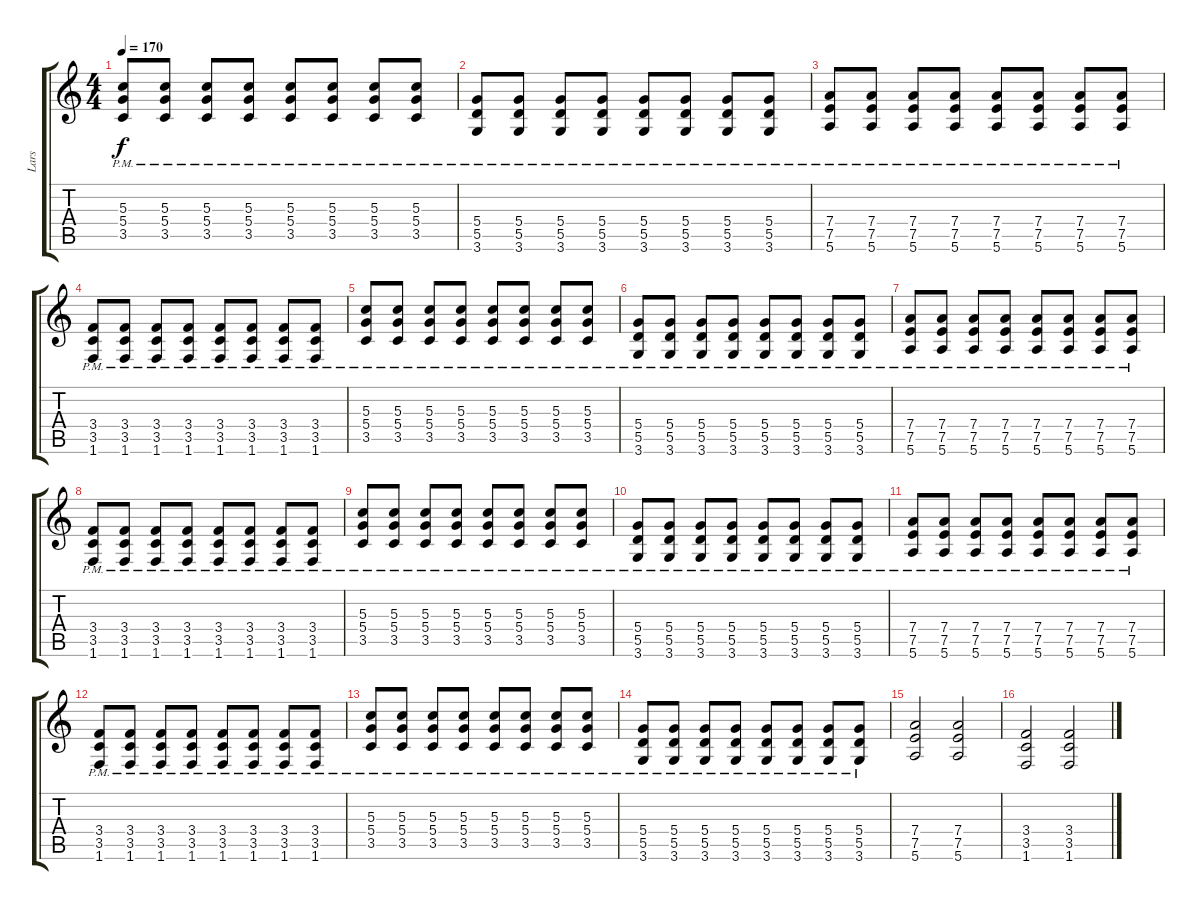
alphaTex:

\track ("Lars" "Lars") {instrument overdrivenguitar}
\staff {score tabs}
\tuning (E4 B3 G3 D3 A2 E2) {hide}
\ts (4 4)
\tempo 170
\clef g2
\ks c
(5.3{pm} 5.4{pm} 3.5{pm}).8{dy f} (5.3{pm} 5.4{pm} 3.5{pm}).8 (5.3{pm} 5.4{pm} 3.5{pm}).8 (5.3{pm} 5.4{pm} 3.5{pm}).8 (5.3{pm} 5.4{pm} 3.5{pm}).8 (5.3{pm} 5.4{pm} 3.5{pm}).8 (5.3{pm} 5.4{pm} 3.5{pm}).8 (5.3{pm} 5.4{pm} 3.5{pm}).8 |
(5.4{pm} 5.5{pm} 3.6{pm}).8 (5.4{pm} 5.5{pm} 3.6{pm}).8 (5.4{pm} 5.5{pm} 3.6{pm}).8 (5.4{pm} 5.5{pm} 3.6{pm}).8 (5.4{pm} 5.5{pm} 3.6{pm}).8 (5.4{pm} 5.5{pm} 3.6{pm}).8 (5.4{pm} 5.5{pm} 3.6{pm}).8 (5.4{pm} 5.5{pm} 3.6{pm}).8 |
(7.4{pm} 7.5{pm} 5.6{pm}).8 (7.4{pm} 7.5{pm} 5.6{pm}).8 (7.4{pm} 7.5{pm} 5.6{pm}).8 (7.4{pm} 7.5{pm} 5.6{pm}).8 (7.4{pm} 7.5{pm} 5.6{pm}).8 (7.4{pm} 7.5{pm} 5.6{pm}).8 (7.4{pm} 7.5{pm} 5.6{pm}).8 (7.4{pm} 7.5{pm} 5.6{pm}).8 |
(3.4{pm} 3.5{pm} 1.6{pm}).8 (3.4{pm} 3.5{pm} 1.6{pm}).8 (3.4{pm} 3.5{pm} 1.6{pm}).8 (3.4{pm} 3.5{pm} 1.6{pm}).8 (3.4{pm} 3.5{pm} 1.6{pm}).8 (3.4{pm} 3.5{pm} 1.6{pm}).8 (3.4{pm} 3.5{pm} 1.6{pm}).8 (3.4{pm} 3.5{pm} 1.6{pm}).8 |
(5.3{pm} 5.4{pm} 3.5{pm}).8 (5.3{pm} 5.4{pm} 3.5{pm}).8 (5.3{pm} 5.4{pm} 3.5{pm}).8 (5.3{pm} 5.4{pm} 3.5{pm}).8 (5.3{pm} 5.4{pm} 3.5{pm}).8 (5.3{pm} 5.4{pm} 3.5{pm}).8 (5.3{pm} 5.4{pm} 3.5{pm}).8 (5.3{pm} 5.4{pm} 3.5{pm}).8 |
(5.4{pm} 5.5{pm} 3.6{pm}).8 (5.4{pm} 5.5{pm} 3.6{pm}).8 (5.4{pm} 5.5{pm} 3.6{pm}).8 (5.4{pm} 5.5{pm} 3.6{pm}).8 (5.4{pm} 5.5{pm} 3.6{pm}).8 (5.4{pm} 5.5{pm} 3.6{pm}).8 (5.4{pm} 5.5{pm} 3.6{pm}).8 (5.4{pm} 5.5{pm} 3.6{pm}).8 |
(7.4{pm} 7.5{pm} 5.6{pm}).8 (7.4{pm} 7.5{pm} 5.6{pm}).8 (7.4{pm} 7.5{pm} 5.6{pm}).8 (7.4{pm} 7.5{pm} 5.6{pm}).8 (7.4{pm} 7.5{pm} 5.6{pm}).8 (7.4{pm} 7.5{pm} 5.6{pm}).8 (7.4{pm} 7.5{pm} 5.6{pm}).8 (7.4{pm} 7.5{pm} 5.6{pm}).8 |
(3.4{pm} 3.5{pm} 1.6{pm}).8 (3.4{pm} 3.5{pm} 1.6{pm}).8 (3.4{pm} 3.5{pm} 1.6{pm}).8 (3.4{pm} 3.5{pm} 1.6{pm}).8 (3.4{pm} 3.5{pm} 1.6{pm}).8 (3.4{pm} 3.5{pm} 1.6{pm}).8 (3.4{pm} 3.5{pm} 1.6{pm}).8 (3.4{pm} 3.5{pm} 1.6{pm}).8 |
(5.3{pm} 5.4{pm} 3.5{pm}).8 (5.3{pm} 5.4{pm} 3.5{pm}).8 (5.3{pm} 5.4{pm} 3.5{pm}).8 (5.3{pm} 5.4{pm} 3.5{pm}).8 (5.3{pm} 5.4{pm} 3.5{pm}).8 (5.3{pm} 5.4{pm} 3.5{pm}).8 (5.3{pm} 5.4{pm} 3.5{pm}).8 (5.3{pm} 5.4{pm} 3.5{pm}).8 |
(5.4{pm} 5.5{pm} 3.6{pm}).8 (5.4{pm} 5.5{pm} 3.6{pm}).8 (5.4{pm} 5.5{pm} 3.6{pm}).8 (5.4{pm} 5.5{pm} 3.6{pm}).8 (5.4{pm} 5.5{pm} 3.6{pm}).8 (5.4{pm} 5.5{pm} 3.6{pm}).8 (5.4{pm} 5.5{pm} 3.6{pm}).8 (5.4{pm} 5.5{pm} 3.6{pm}).8 |
(7.4{pm} 7.5{pm} 5.6{pm}).8 (7.4{pm} 7.5{pm} 5.6{pm}).8 (7.4{pm} 7.5{pm} 5.6{pm}).8 (7.4{pm} 7.5{pm} 5.6{pm}).8 (7.4{pm} 7.5{pm} 5.6{pm}).8 (7.4{pm} 7.5{pm} 5.6{pm}).8 (7.4{pm} 7.5{pm} 5.6{pm}).8 (7.4{pm} 7.5{pm} 5.6{pm}).8 |
(3.4{pm} 3.5{pm} 1.6{pm}).8 (3.4{pm} 3.5{pm} 1.6{pm}).8 (3.4{pm} 3.5{pm} 1.6{pm}).8 (3.4{pm} 3.5{pm} 1.6{pm}).8 (3.4{pm} 3.5{pm} 1.6{pm}).8 (3.4{pm} 3.5{pm} 1.6{pm}).8 (3.4{pm} 3.5{pm} 1.6{pm}).8 (3.4{pm} 3.5{pm} 1.6{pm}).8 |
(5.3{pm} 5.4{pm} 3.5{pm}).8 (5.3{pm} 5.4{pm} 3.5{pm}).8 (5.3{pm} 5.4{pm} 3.5{pm}).8 (5.3{pm} 5.4{pm} 3.5{pm}).8 (5.3{pm} 5.4{pm} 3.5{pm}).8 (5.3{pm} 5.4{pm} 3.5{pm}).8 (5.3{pm} 5.4{pm} 3.5{pm}).8 (5.3{pm} 5.4{pm} 3.5{pm}).8 |
(5.4{pm} 5.5{pm} 3.6{pm}).8 (5.4{pm} 5.5{pm} 3.6{pm}).8 (5.4{pm} 5.5{pm} 3.6{pm}).8 (5.4{pm} 5.5{pm} 3.6{pm}).8 (5.4{pm} 5.5{pm} 3.6{pm}).8 (5.4{pm} 5.5{pm} 3.6{pm}).8 (5.4{pm} 5.5{pm} 3.6{pm}).8 (5.4{pm} 5.5{pm} 3.6{pm}).8 |
(7.4 7.5 5.6).2 (7.4 7.5 5.6).2 |
(3.4 3.5 1.6).2 (3.4 3.5 1.6).2
